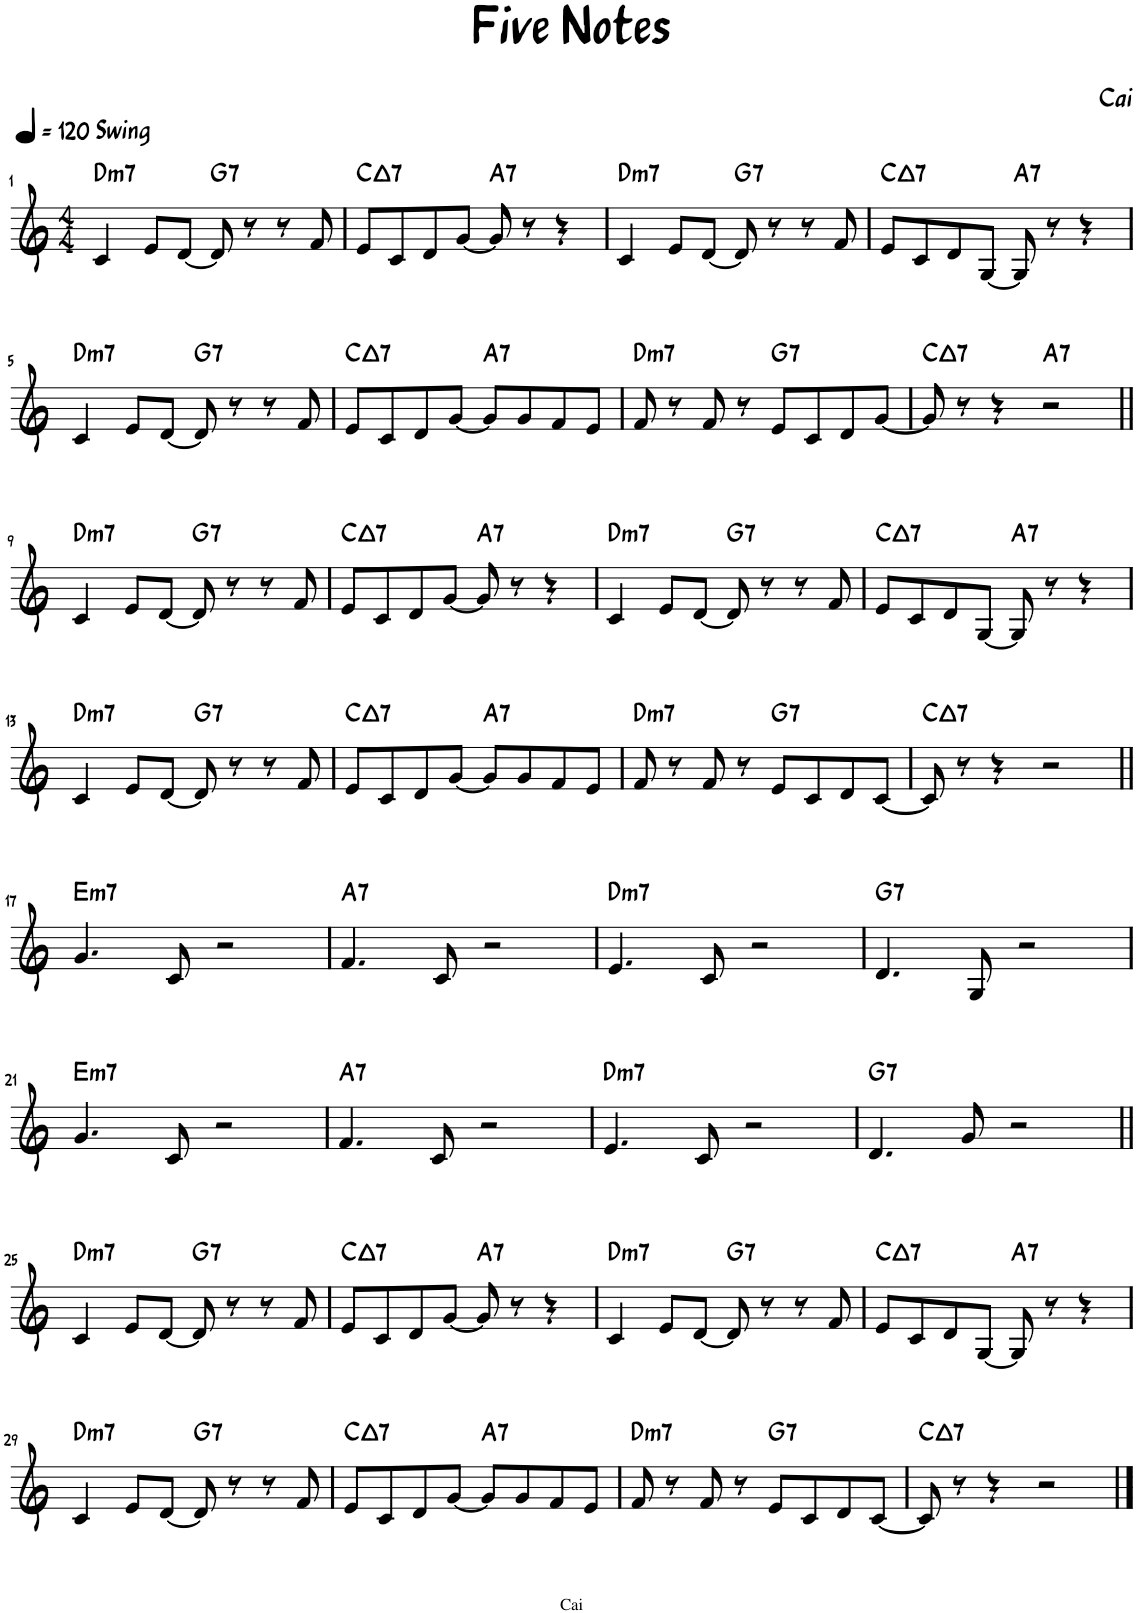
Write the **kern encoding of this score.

**kern	**harte
*part1	*part1
*staff1	*
*I"Piano	*
*I'Pno.	*
*clefG2	*
*k[]	*
*M4/4	*
*MM120	*
=1	=1
!LO:TX:a:B:t=Swing	!LO:H:kt=m7
4c/	D:min7
8e/L	.
[8d/J	.
!	!LO:H:kt=7
8d/]	G:7
8r	.
8r	.
8f/	.
=2	=2
!	!LO:H:kt=7
8e/L	C:maj7
8c/	.
8d/	.
[8g/J	.
!	!LO:H:kt=7
8g/]	A:7
8r	.
4r	.
=3	=3
!	!LO:H:kt=m7
4c/	D:min7
8e/L	.
[8d/J	.
!	!LO:H:kt=7
8d/]	G:7
8r	.
8r	.
8f/	.
=4	=4
!	!LO:H:kt=7
8e/L	C:maj7
8c/	.
8d/	.
[8G/J	.
!	!LO:H:kt=7
8G/]	A:7
8r	.
4r	.
!!LO:LB:g=z
=5	=5
!	!LO:H:kt=m7
4c/	D:min7
8e/L	.
[8d/J	.
!	!LO:H:kt=7
8d/]	G:7
8r	.
8r	.
8f/	.
=6	=6
!	!LO:H:kt=7
8e/L	C:maj7
8c/	.
8d/	.
[8g/J	.
!	!LO:H:kt=7
8g/L]	A:7
8g/	.
8f/	.
8e/J	.
=7	=7
!	!LO:H:kt=m7
8f/	D:min7
8r	.
8f/	.
8r	.
!	!LO:H:kt=7
8e/L	G:7
8c/	.
8d/	.
[8g/J	.
=8	=8
!	!LO:H:kt=7
8g/]	C:maj7
8r	.
4r	.
!	!LO:H:kt=7
2r	A:7
!!LO:LB:g=z
=9||	=9||
!	!LO:H:kt=m7
4c/	D:min7
8e/L	.
[8d/J	.
!	!LO:H:kt=7
8d/]	G:7
8r	.
8r	.
8f/	.
=10	=10
!	!LO:H:kt=7
8e/L	C:maj7
8c/	.
8d/	.
[8g/J	.
!	!LO:H:kt=7
8g/]	A:7
8r	.
4r	.
=11	=11
!	!LO:H:kt=m7
4c/	D:min7
8e/L	.
[8d/J	.
!	!LO:H:kt=7
8d/]	G:7
8r	.
8r	.
8f/	.
=12	=12
!	!LO:H:kt=7
8e/L	C:maj7
8c/	.
8d/	.
[8G/J	.
!	!LO:H:kt=7
8G/]	A:7
8r	.
4r	.
!!LO:LB:g=z
=13	=13
!	!LO:H:kt=m7
4c/	D:min7
8e/L	.
[8d/J	.
!	!LO:H:kt=7
8d/]	G:7
8r	.
8r	.
8f/	.
=14	=14
!	!LO:H:kt=7
8e/L	C:maj7
8c/	.
8d/	.
[8g/J	.
!	!LO:H:kt=7
8g/L]	A:7
8g/	.
8f/	.
8e/J	.
=15	=15
!	!LO:H:kt=m7
8f/	D:min7
8r	.
8f/	.
8r	.
!	!LO:H:kt=7
8e/L	G:7
8c/	.
8d/	.
[8c/J	.
=16	=16
!	!LO:H:kt=7
8c/]	C:maj7
8r	.
4r	.
2r	.
!!LO:LB:g=z
=17||	=17||
!	!LO:H:kt=m7
4.g/	E:min7
8c/	.
2r	.
=18	=18
!	!LO:H:kt=7
4.f/	A:7
8cn/	.
2r	.
=19	=19
!	!LO:H:kt=m7
4.e/	D:min7
8c/	.
2r	.
=20	=20
!	!LO:H:kt=7
4.d/	G:7
8G/	.
2r	.
!!LO:LB:g=z
=21	=21
!	!LO:H:kt=m7
4.g/	E:min7
8c/	.
2r	.
=22	=22
!	!LO:H:kt=7
4.f/	A:7
8cn/	.
2r	.
=23	=23
!	!LO:H:kt=m7
4.e/	D:min7
8c/	.
2r	.
=24	=24
!	!LO:H:kt=7
4.d/	G:7
8g/	.
2r	.
!!LO:LB:g=z
=25||	=25||
!	!LO:H:kt=m7
4c/	D:min7
8e/L	.
[8d/J	.
!	!LO:H:kt=7
8d/]	G:7
8r	.
8r	.
8f/	.
=26	=26
!	!LO:H:kt=7
8e/L	C:maj7
8c/	.
8d/	.
[8g/J	.
!	!LO:H:kt=7
8g/]	A:7
8r	.
4r	.
=27	=27
!	!LO:H:kt=m7
4c/	D:min7
8e/L	.
[8d/J	.
!	!LO:H:kt=7
8d/]	G:7
8r	.
8r	.
8f/	.
=28	=28
!	!LO:H:kt=7
8e/L	C:maj7
8c/	.
8d/	.
[8G/J	.
!	!LO:H:kt=7
8G/]	A:7
8r	.
4r	.
!!LO:LB:g=z
=29	=29
!	!LO:H:kt=m7
4c/	D:min7
8e/L	.
[8d/J	.
!	!LO:H:kt=7
8d/]	G:7
8r	.
8r	.
8f/	.
=30	=30
!	!LO:H:kt=7
8e/L	C:maj7
8c/	.
8d/	.
[8g/J	.
!	!LO:H:kt=7
8g/L]	A:7
8g/	.
8f/	.
8e/J	.
=31	=31
!	!LO:H:kt=m7
8f/	D:min7
8r	.
8f/	.
8r	.
!	!LO:H:kt=7
8e/L	G:7
8c/	.
8d/	.
[8c/J	.
=32	=32
!	!LO:H:kt=7
8c/]	C:maj7
8r	.
4r	.
2r	.
==	==
*-	*-
